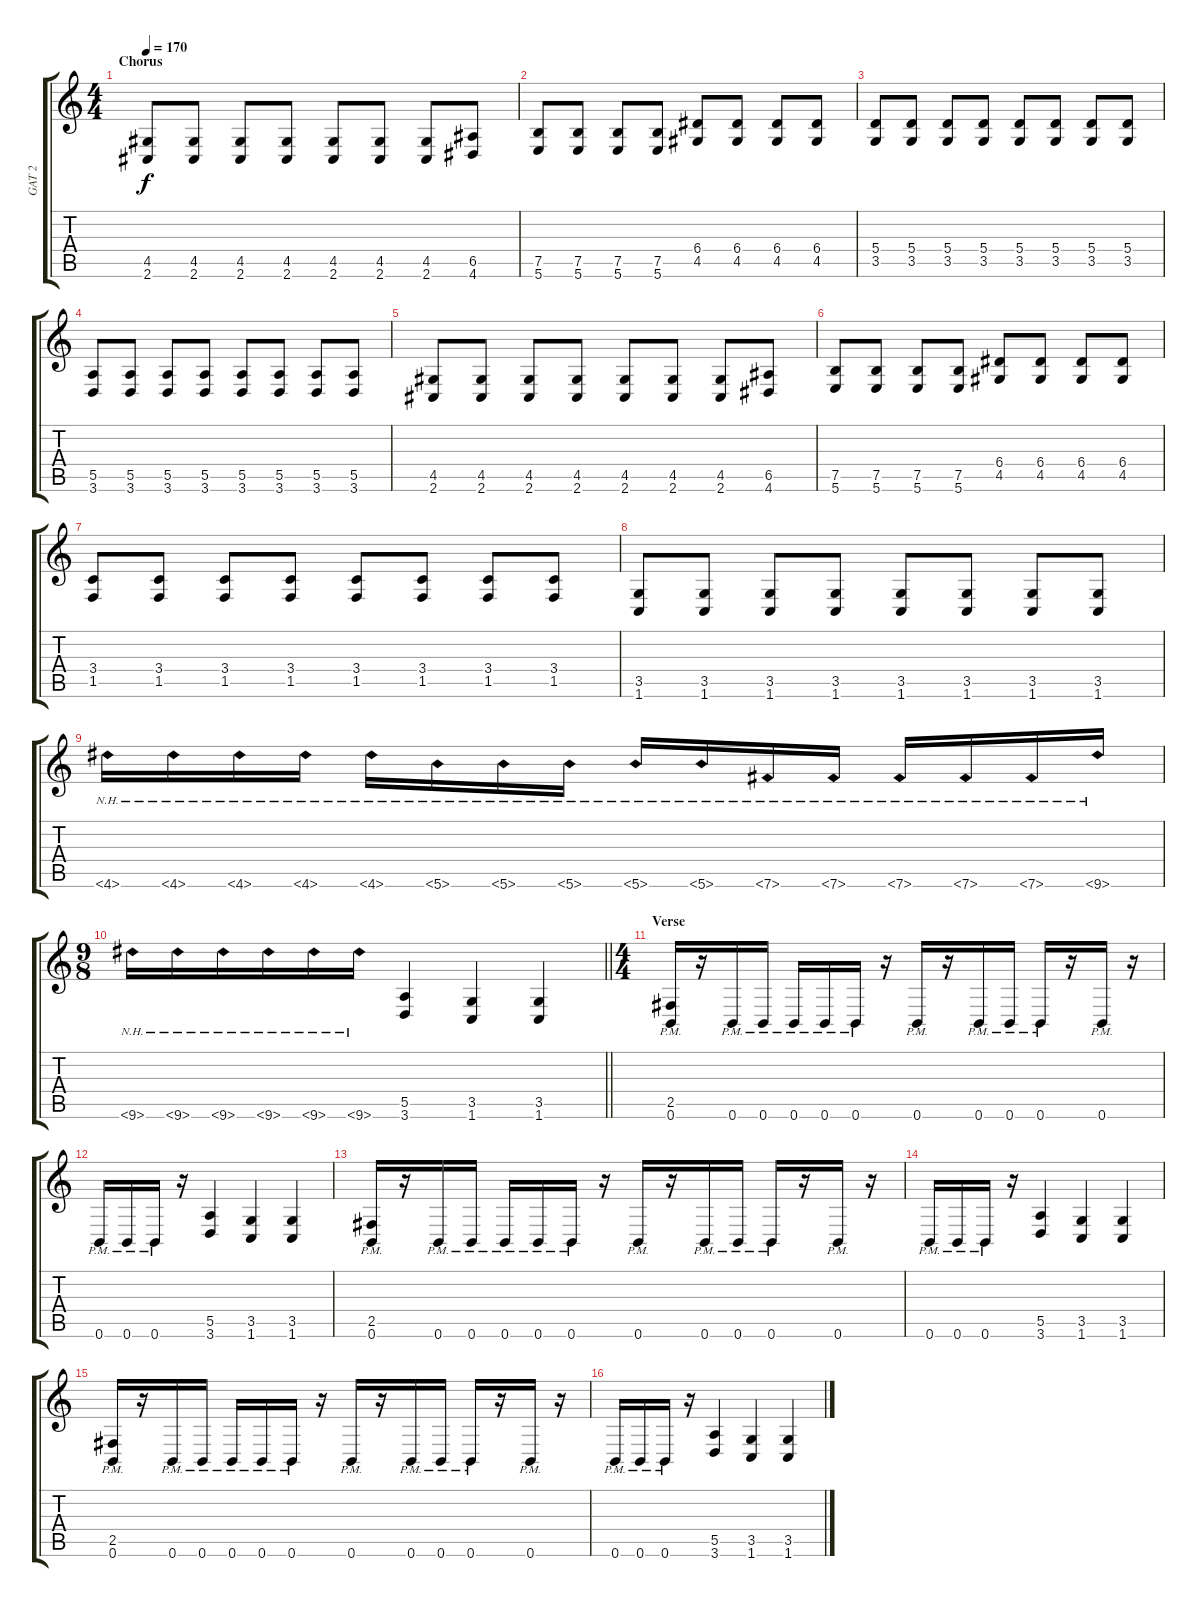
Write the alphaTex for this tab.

\track ("GAT 2" "GAT 2") {instrument distortionguitar}
\staff {score tabs}
\tuning (B3 Gb3 D3 A2 E2 B1) {hide}
\ts (4 4)
\section ("" "Chorus")
\tempo 170
\clef g2
\ks c
(4.5 2.6).8{dy f} (4.5 2.6).8 (4.5 2.6).8 (4.5 2.6).8 (4.5 2.6).8 (4.5 2.6).8 (4.5 2.6).8 (6.5 4.6).8 |
(7.5 5.6).8 (7.5 5.6).8 (7.5 5.6).8 (7.5 5.6).8 (6.4 4.5).8 (6.4 4.5).8 (6.4 4.5).8 (6.4 4.5).8 |
(5.4 3.5).8 (5.4 3.5).8 (5.4 3.5).8 (5.4 3.5).8 (5.4 3.5).8 (5.4 3.5).8 (5.4 3.5).8 (5.4 3.5).8 |
(5.5 3.6).8 (5.5 3.6).8 (5.5 3.6).8 (5.5 3.6).8 (5.5 3.6).8 (5.5 3.6).8 (5.5 3.6).8 (5.5 3.6).8 |
(4.5 2.6).8 (4.5 2.6).8 (4.5 2.6).8 (4.5 2.6).8 (4.5 2.6).8 (4.5 2.6).8 (4.5 2.6).8 (6.5 4.6).8 |
(7.5 5.6).8 (7.5 5.6).8 (7.5 5.6).8 (7.5 5.6).8 (6.4 4.5).8 (6.4 4.5).8 (6.4 4.5).8 (6.4 4.5).8 |
(3.4 1.5).8 (3.4 1.5).8 (3.4 1.5).8 (3.4 1.5).8 (3.4 1.5).8 (3.4 1.5).8 (3.4 1.5).8 (3.4 1.5).8 |
(3.5 1.6).8 (3.5 1.6).8 (3.5 1.6).8 (3.5 1.6).8 (3.5 1.6).8 (3.5 1.6).8 (3.5 1.6).8 (3.5 1.6).8 |
4.6{nh}.16 4.6{nh}.16 4.6{nh}.16 4.6{nh}.16 4.6{nh}.16 5.6{nh}.16 5.6{nh}.16 5.6{nh}.16 5.6{nh}.16 5.6{nh}.16 7.6{nh}.16 7.6{nh}.16 7.6{nh}.16 7.6{nh}.16 7.6{nh}.16 9.6{nh}.16 |
\ts (9 8)
\barLineRight lightlight
9.6{nh}.16 9.6{nh}.16 9.6{nh}.16 9.6{nh}.16 9.6{nh}.16 9.6{nh}.16 (5.5 3.6).4 (3.5 1.6).4 (3.5 1.6).4 |
\ts (4 4)
\section ("" "Verse")
(2.5{pm} 0.6{pm}).16 r.16 0.6{pm}.16 0.6{pm}.16 0.6{pm}.16 0.6{pm}.16 0.6{pm}.16 r.16 0.6{pm}.16 r.16 0.6{pm}.16 0.6{pm}.16 0.6{pm}.16 r.16 0.6{pm}.16 r.16 |
0.6{pm}.16 0.6{pm}.16 0.6{pm}.16 r.16 (5.5 3.6).4 (3.5 1.6).4 (3.5 1.6).4 |
(2.5{pm} 0.6{pm}).16 r.16 0.6{pm}.16 0.6{pm}.16 0.6{pm}.16 0.6{pm}.16 0.6{pm}.16 r.16 0.6{pm}.16 r.16 0.6{pm}.16 0.6{pm}.16 0.6{pm}.16 r.16 0.6{pm}.16 r.16 |
0.6{pm}.16 0.6{pm}.16 0.6{pm}.16 r.16 (5.5 3.6).4 (3.5 1.6).4 (3.5 1.6).4 |
(2.5{pm} 0.6{pm}).16 r.16 0.6{pm}.16 0.6{pm}.16 0.6{pm}.16 0.6{pm}.16 0.6{pm}.16 r.16 0.6{pm}.16 r.16 0.6{pm}.16 0.6{pm}.16 0.6{pm}.16 r.16 0.6{pm}.16 r.16 |
0.6{pm}.16 0.6{pm}.16 0.6{pm}.16 r.16 (5.5 3.6).4 (3.5 1.6).4 (3.5 1.6).4
